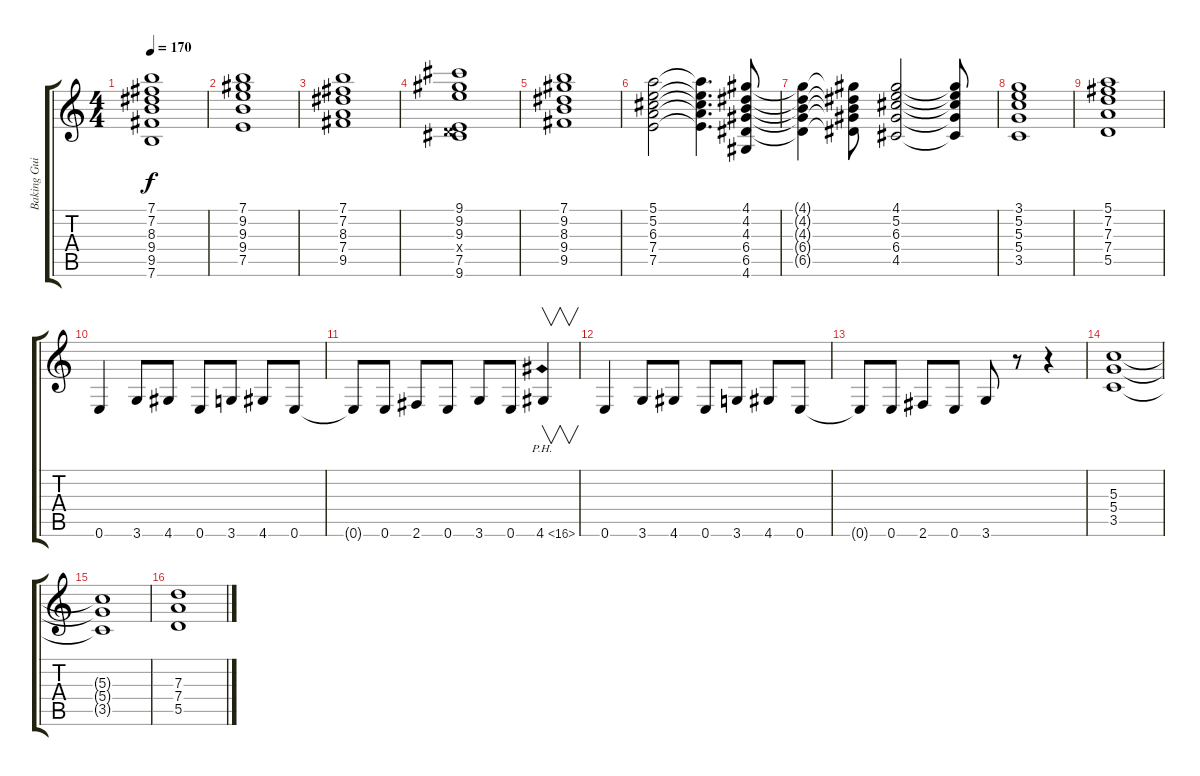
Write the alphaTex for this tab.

\track ("Baking Guitar" "Baking Gui") {instrument distortionguitar}
\staff {score tabs}
\tuning (E4 B3 G3 D3 A2 E2) {hide}
\ts (4 4)
\tempo 170
\clef g2
\ks c
(7.1 7.2 8.3 9.4 9.5 7.6).1{dy f} |
(7.1 9.2 9.3 9.4 7.5).1 |
(7.1 7.2 8.3 7.4 9.5).1 |
(9.1 9.2 9.3 0.4{x} 7.5 9.6).1 |
(7.1 9.2 8.3 9.4 9.5).1 |
(5.1 5.2 6.3 7.4 7.5).2 (5.1{t} 5.2{t} 6.3{t} 7.4{t} 7.5{t}).4{d} (4.1 4.2 4.3 6.4 6.5 4.6).8 |
(4.1{t} 4.2{t} 4.3{t} 6.4{t} 6.5{t}).4 (4.1{t} 4.2{t} 4.3{t} 6.4{t} 6.5{t}).8 (4.1 5.2 6.3 6.4 4.5).2 (4.1{t} 5.2{t} 6.3{t} 6.4{t} 4.5{t}).8 |
(3.1 5.2 5.3 5.4 3.5).1 |
(5.1 7.2 7.3 7.4 5.5).1 |
0.6.4 3.6.8 4.6.8 0.6.8 3.6.8 4.6.8 0.6.8 |
0.6{t}.8 0.6.8 2.6.8 0.6.8 3.6.8 0.6.8 4.6{ph 12}.4{v} |
0.6.4 3.6.8 4.6.8 0.6.8 3.6.8 4.6.8 0.6.8 |
0.6{t}.8 0.6.8 2.6.8 0.6.8 3.6.8 r.8 r.4 |
(5.3 5.4 3.5).1 |
(5.3{t} 5.4{t} 3.5{t}).1 |
(7.3 7.4 5.5).1
